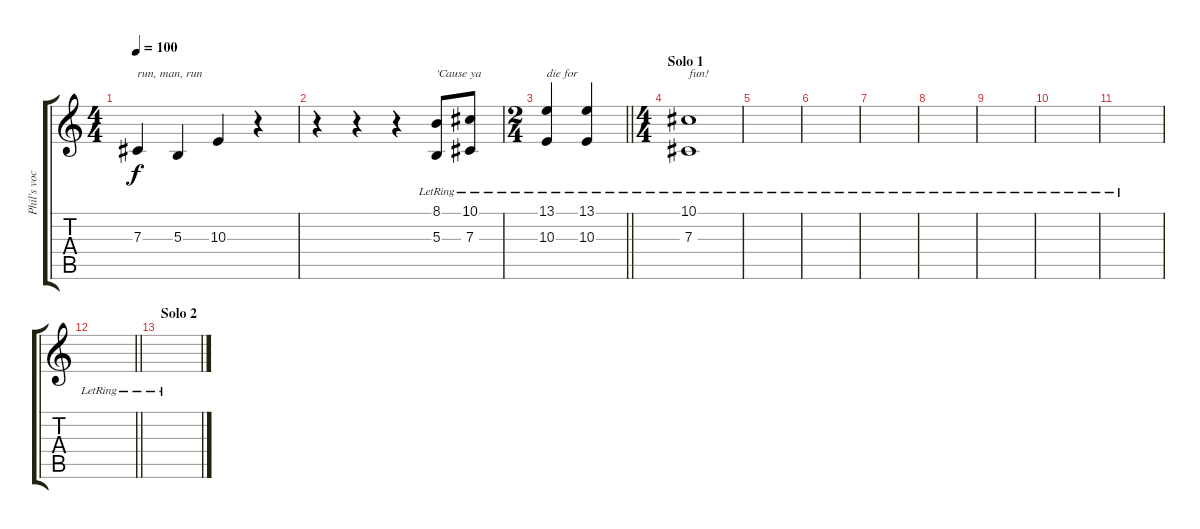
\track ("Phil's vocal" "Phil's voc") {instrument fx5brightness}
\staff {score tabs}
\tuning (Eb4 Bb3 Gb3 Db3 Ab2 Eb2) {hide}
\ts (4 4)
\tempo 100
\clef g2
\ks c
7.3.4{txt "run, man, run" dy f} 5.3.4 10.3.4 r.4 |
r.4 r.4 r.4 (8.1{lr} 5.3).8{txt "'Cause ya"} (10.1{lr} 7.3).8 |
\ts (2 4)
\barLineRight lightlight
(13.1{lr} 10.3).4{txt "die for"} (13.1{lr} 10.3).4 |
\ts (4 4)
\section ("" "Solo 1")
(10.1{lr} 7.3).1{txt "fun!"} |
|
|
|
|
|
|
|
\barLineRight lightlight
|
\section ("" "Solo 2")
